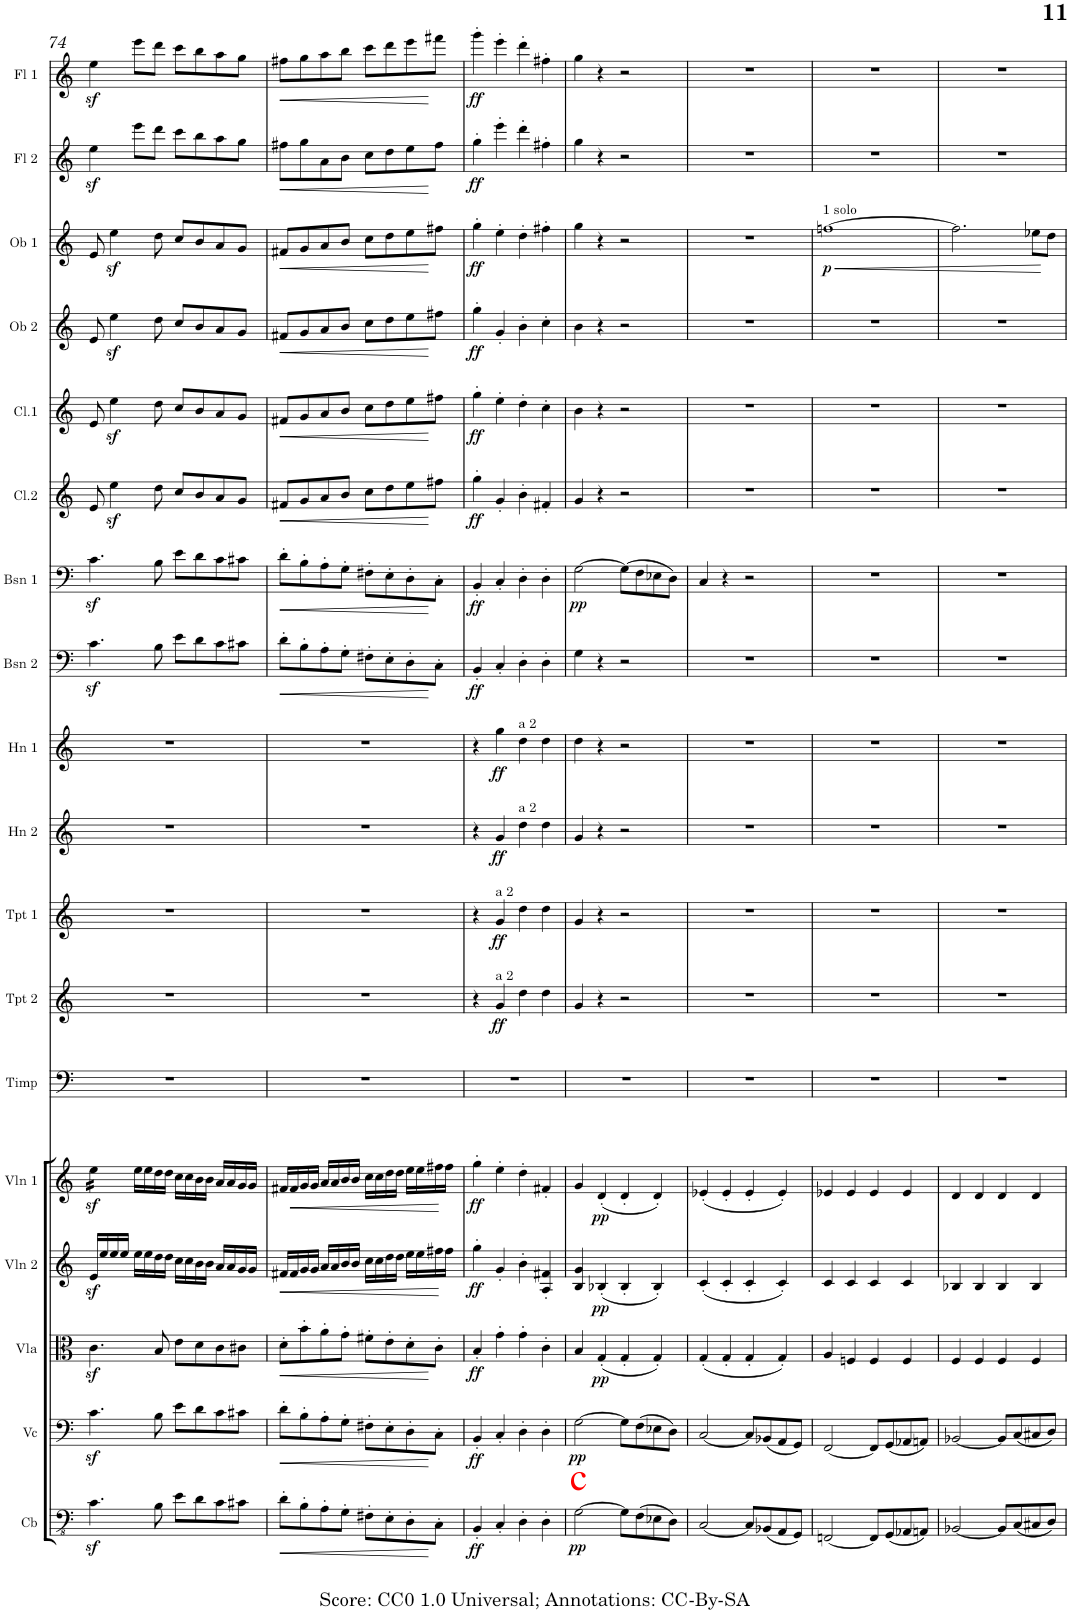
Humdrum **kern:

**kern	**dynam	**kern	**text	**dynam	**kern	**dynam	**kern	**dynam	**kern	**dynam	**kern	**kern	**dynam	**kern	**dynam	**kern	**dynam	**kern	**dynam	**kern	**dynam	**kern	**dynam	**kern	**dynam	**kern	**dynam	**kern	**dynam	**kern	**dynam	**kern	**dynam	**kern	**dynam
*part18	*part18	*part17	*part17	*part17	*part16	*part16	*part15	*part15	*part14	*part14	*part13	*part12	*part12	*part11	*part11	*part10	*part10	*part9	*part9	*part8	*part8	*part7	*part7	*part6	*part6	*part5	*part5	*part4	*part4	*part3	*part3	*part2	*part2	*part1	*part1
*staff18	*staff18	*staff17	*staff17	*staff17	*staff16	*staff16	*staff15	*staff15	*staff14	*staff14	*staff13	*staff12	*staff12	*staff11	*staff11	*staff10	*staff10	*staff9	*staff9	*staff8	*staff8	*staff7	*staff7	*staff6	*staff6	*staff5	*staff5	*staff4	*staff4	*staff3	*staff3	*staff2	*staff2	*staff1	*staff1
*I"Contrabass	*	*I"Violoncello	*	*	*I"Viola	*	*I"Violin 2	*	*I"Violin 1	*	*I"Timpani	*I"C Trumpet 2	*	*I"C Trumpet 1	*	*I"C Horn 2	*	*I"C Horn 1	*	*I"Bassoon 2	*	*I"Bassoon 1	*	*I"C Clarinet 2	*	*I"C Clarinet 1	*	*I"Oboe 2	*	*I"Oboe 1	*	*I"Flute 2	*	*I"Flute 1	*
*I'Cb	*	*I'Vc	*	*	*I'Vla	*	*I'Vln 2	*	*I'Vln 1	*	*I'Timp	*I'Tpt 2	*	*I'Tpt 1	*	*I'Hn 2	*	*I'Hn 1	*	*I'Bsn 2	*	*I'Bsn 1	*	*I'Cl.2	*	*I'Cl.1	*	*I'Ob 2	*	*I'Ob 1	*	*I'Fl 2	*	*I'Fl 1	*
!!LO:PB:g=z
*clefFv4	*	*clefF4	*	*	*clefC3	*	*clefG2	*	*clefG2	*	*clefF4	*clefG2	*	*clefG2	*	*clefG2	*	*clefG2	*	*clefF4	*	*clefF4	*	*clefG2	*	*clefG2	*	*clefG2	*	*clefG2	*	*clefG2	*	*clefG2	*
*	*	*	*	*	*	*	*	*	*	*	*	*	*	*	*	*Trd7c12	*	*Trd7c12	*	*	*	*	*	*Trd1c2	*	*Trd1c2	*	*	*	*	*	*	*	*	*
*k[]	*	*k[]	*	*	*k[]	*	*k[]	*	*k[]	*	*k[]	*k[]	*	*k[]	*	*k[]	*	*k[]	*	*k[]	*	*k[]	*	*k[]	*	*k[]	*	*k[]	*	*k[]	*	*k[]	*	*k[]	*
*M2/2	*	*M2/2	*	*	*M2/2	*	*M2/2	*	*M2/2	*	*M2/2	*M2/2	*	*M2/2	*	*M2/2	*	*M2/2	*	*M2/2	*	*M2/2	*	*M2/2	*	*M2/2	*	*M2/2	*	*M2/2	*	*M2/2	*	*M2/2	*
*met(c|)	*	*met(c|)	*	*	*met(c|)	*	*met(c|)	*	*met(c|)	*	*met(c|)	*met(c|)	*	*met(c|)	*	*met(c|)	*	*met(c|)	*	*met(c|)	*	*met(c|)	*	*met(c|)	*	*met(c|)	*	*met(c|)	*	*met(c|)	*	*met(c|)	*	*met(c|)	*
=74	=74	=74	=74	=74	=74	=74	=74	=74	=74	=74	=74	=74	=74	=74	=74	=74	=74	=74	=74	=74	=74	=74	=74	=74	=74	=74	=74	=74	=74	=74	=74	=74	=74	=74	=74
*	*	*	*	*	*	*	*	*	*tremolo	*	*	*	*	*	*	*	*	*	*	*	*	*	*	*	*	*	*	*	*	*	*	*	*	*	*
4.Cz<\	.	4.cz<\	.	.	4.cz<\	.	16ez</LL	.	16eez<\LL	.	1r	1r	.	1r	.	1r	.	1r	.	4.cz<\	.	4.cz<\	.	8e/	.	8e/	.	8e/	.	8e/	.	4eez<\	.	4eez<\	.
.	.	.	.	.	.	.	16ee/	.	16eez<\	.	.	.	.	.	.	.	.	.	.	.	.	.	.	.	.	.	.	.	.	.	.	.	.	.	.
.	.	.	.	.	.	.	16ee/	.	16eez<\	.	.	.	.	.	.	.	.	.	.	.	.	.	.	4eez<\	.	4eez<\	.	4eez<\	.	4eez<\	.	.	.	.	.
.	.	.	.	.	.	.	16ee/JJ	.	16eez<\JJ	.	.	.	.	.	.	.	.	.	.	.	.	.	.	.	.	.	.	.	.	.	.	.	.	.	.
*	*	*	*	*	*	*	*	*	*Xtremolo	*	*	*	*	*	*	*	*	*	*	*	*	*	*	*	*	*	*	*	*	*	*	*	*	*	*
.	.	.	.	.	.	.	16ee\LL	.	16ee\LL	.	.	.	.	.	.	.	.	.	.	.	.	.	.	.	.	.	.	.	.	.	.	8eee\L	.	8eee\L	.
.	.	.	.	.	.	.	16ee\	.	16ee\	.	.	.	.	.	.	.	.	.	.	.	.	.	.	.	.	.	.	.	.	.	.	.	.	.	.
8BB\	.	8B\	.	.	8B/	.	16dd\	.	16dd\	.	.	.	.	.	.	.	.	.	.	8B\	.	8B\	.	8dd\	.	8dd\	.	8dd\	.	8dd\	.	8ddd\J	.	8ddd\J	.
.	.	.	.	.	.	.	16dd\JJ	.	16dd\JJ	.	.	.	.	.	.	.	.	.	.	.	.	.	.	.	.	.	.	.	.	.	.	.	.	.	.
8E\L	.	8e\L	.	.	8e\L	.	16cc\LL	.	16cc\LL	.	.	.	.	.	.	.	.	.	.	8e\L	.	8e\L	.	8cc/L	.	8cc/L	.	8cc/L	.	8cc/L	.	8ccc\L	.	8ccc\L	.
.	.	.	.	.	.	.	16cc\	.	16cc\	.	.	.	.	.	.	.	.	.	.	.	.	.	.	.	.	.	.	.	.	.	.	.	.	.	.
8D\	.	8d\	.	.	8d\	.	16b\	.	16b\	.	.	.	.	.	.	.	.	.	.	8d\	.	8d\	.	8b/	.	8b/	.	8b/	.	8b/	.	8bb\	.	8bb\	.
.	.	.	.	.	.	.	16b\JJ	.	16b\JJ	.	.	.	.	.	.	.	.	.	.	.	.	.	.	.	.	.	.	.	.	.	.	.	.	.	.
8C\	.	8c\	.	.	8c\	.	16a/LL	.	16a/LL	.	.	.	.	.	.	.	.	.	.	8c\	.	8c\	.	8a/	.	8a/	.	8a/	.	8a/	.	8aa\	.	8aa\	.
.	.	.	.	.	.	.	16a/	.	16a/	.	.	.	.	.	.	.	.	.	.	.	.	.	.	.	.	.	.	.	.	.	.	.	.	.	.
8C#X\J	.	8c#X\J	.	.	8c#X\J	.	16g/	.	16g/	.	.	.	.	.	.	.	.	.	.	8c#X\J	.	8c#X\J	.	8g/J	.	8g/J	.	8g/J	.	8g/J	.	8gg\J	.	8gg\J	.
.	.	.	.	.	.	.	16g/JJ	.	16g/JJ	.	.	.	.	.	.	.	.	.	.	.	.	.	.	.	.	.	.	.	.	.	.	.	.	.	.
=75	=75	=75	=75	=75	=75	=75	=75	=75	=75	=75	=75	=75	=75	=75	=75	=75	=75	=75	=75	=75	=75	=75	=75	=75	=75	=75	=75	=75	=75	=75	=75	=75	=75	=75	=75
!	!LO:HP:b	!	!	!LO:HP:b	!	!LO:HP:b	!	!LO:HP:b	!	!	!	!	!	!	!	!	!	!	!	!	!LO:HP:b	!	!LO:HP:b	!	!LO:HP:b	!	!LO:HP:b	!	!LO:HP:b	!	!LO:HP:b	!	!LO:HP:b	!	!LO:HP:b
8D'\L	<	8d'\L	.	<	8d'\L	<	16f#X/LL	<	16f#X/LL	.	1r	1r	.	1r	.	1r	.	1r	.	8d'\L	<	8d'\L	<	8f#X/L	<	8f#X/L	<	8f#X/L	<	8f#X/L	<	8ff#X\L	<	8ff#X\L	<
!	!	!	!	!	!	!	!	!	!	!LO:HP:b	!	!	!	!	!	!	!	!	!	!	!	!	!	!	!	!	!	!	!	!	!	!	!	!	!
.	.	.	.	.	.	.	16f#/	.	16f#/	<	.	.	.	.	.	.	.	.	.	.	.	.	.	.	.	.	.	.	.	.	.	.	.	.	.
8BB'\	.	8B'\	.	.	8b'\	.	16g/	.	16g/	.	.	.	.	.	.	.	.	.	.	8B'\	.	8B'\	.	8g/	.	8g/	.	8g/	.	8g/	.	8gg\	.	8gg\	.
.	.	.	.	.	.	.	16g/JJ	.	16g/JJ	.	.	.	.	.	.	.	.	.	.	.	.	.	.	.	.	.	.	.	.	.	.	.	.	.	.
8AA'\	.	8A'\	.	.	8a'\	.	16a/LL	.	16a/LL	.	.	.	.	.	.	.	.	.	.	8A'\	.	8A'\	.	8a/	.	8a/	.	8a/	.	8a/	.	8a\	.	8aa\	.
.	.	.	.	.	.	.	16a/	.	16a/	.	.	.	.	.	.	.	.	.	.	.	.	.	.	.	.	.	.	.	.	.	.	.	.	.	.
8GG'\J	.	8G'\J	.	.	8g'\J	.	16b/	.	16b/	.	.	.	.	.	.	.	.	.	.	8G'\J	.	8G'\J	.	8b/J	.	8b/J	.	8b/J	.	8b/J	.	8b\J	.	8bb\J	.
.	.	.	.	.	.	.	16b/JJ	.	16b/JJ	.	.	.	.	.	.	.	.	.	.	.	.	.	.	.	.	.	.	.	.	.	.	.	.	.	.
8FF#X'\L	.	8F#X'\L	.	.	8f#X'\L	.	16cc\LL	.	16cc\LL	.	.	.	.	.	.	.	.	.	.	8F#X'\L	.	8F#X'\L	.	8cc\L	.	8cc\L	.	8cc\L	.	8cc\L	.	8cc\L	.	8ccc\L	.
.	.	.	.	.	.	.	16cc\	.	16cc\	.	.	.	.	.	.	.	.	.	.	.	.	.	.	.	.	.	.	.	.	.	.	.	.	.	.
8EE'\	.	8E'\	.	.	8e'\	.	16dd\	.	16dd\	.	.	.	.	.	.	.	.	.	.	8E'\	.	8E'\	.	8dd\	.	8dd\	.	8dd\	.	8dd\	.	8dd\	.	8ddd\	.
.	.	.	.	.	.	.	16dd\JJ	.	16dd\JJ	.	.	.	.	.	.	.	.	.	.	.	.	.	.	.	.	.	.	.	.	.	.	.	.	.	.
8DD'\	.	8D'\	.	.	8d'\	.	16ee\LL	.	16ee\LL	.	.	.	.	.	.	.	.	.	.	8D'\	.	8D'\	.	8ee\	.	8ee\	.	8ee\	.	8ee\	.	8ee\	.	8eee\	.
.	.	.	.	.	.	.	16ee\	.	16ee\	.	.	.	.	.	.	.	.	.	.	.	.	.	.	.	.	.	.	.	.	.	.	.	.	.	.
8CC'\J	[	8C'\J	.	[	8c'\J	[	16ff#X\	.	16ff#X\	.	.	.	.	.	.	.	.	.	.	8C'\J	[	8C'\J	[	8ff#X\J	[	8ff#X\J	[	8ff#X\J	[	8ff#X\J	[	8ff#\J	[	8fff#X\J	[
.	.	.	.	.	.	.	16ff#\JJ	[	16ff#\JJ	[	.	.	.	.	.	.	.	.	.	.	.	.	.	.	.	.	.	.	.	.	.	.	.	.	.
=76	=76	=76	=76	=76	=76	=76	=76	=76	=76	=76	=76	=76	=76	=76	=76	=76	=76	=76	=76	=76	=76	=76	=76	=76	=76	=76	=76	=76	=76	=76	=76	=76	=76	=76	=76
!	!LO:DY:b	!	!	!LO:DY:b	!	!LO:DY:b	!	!LO:DY:b	!	!LO:DY:b	!	!	!	!	!	!	!	!	!	!	!LO:DY:b	!	!LO:DY:b	!	!LO:DY:b	!	!LO:DY:b	!	!LO:DY:b	!	!LO:DY:b	!	!LO:DY:b	!	!LO:DY:b
4BBB'/	ff	4BB'/	.	ff	4B'/	ff	4gg'\	ff	4gg'\	ff	1r	4r	.	4r	.	4r	.	4r	.	4BB'/	ff	4BB'/	ff	4gg'\	ff	4gg'\	ff	4gg'\	ff	4gg'\	ff	4gg'\	ff	4ggg'\	ff
!	!	!	!	!	!	!	!	!	!	!	!	!	!	!LO:TX:a:t=a 2	!	!	!	!	!	!	!	!	!	!	!	!	!	!	!	!	!	!	!	!	!
!	!	!	!	!	!	!	!	!	!	!	!	!LO:TX:a:t=a 2	!	!	!	!	!	!	!	!	!	!	!	!	!	!	!	!	!	!	!	!	!	!	!
!	!	!	!	!	!	!	!	!	!	!	!	!	!LO:DY:b	!	!LO:DY:b	!	!LO:DY:b	!	!LO:DY:b	!	!	!	!	!	!	!	!	!	!	!	!	!	!	!	!
4CC'/	.	4C'/	.	.	4g'\	.	4g'/	.	4ee'\	.	.	4g/	ff	4g/	ff	4g/	ff	4gg\	ff	4C'/	.	4C'/	.	4g'/	.	4ee'\	.	4g'/	.	4ee'\	.	4eee'\	.	4eee'\	.
!	!	!	!	!	!	!	!	!	!	!	!	!	!	!	!	!	!	!LO:TX:a:t=a 2	!	!	!	!	!	!	!	!	!	!	!	!	!	!	!	!	!
!	!	!	!	!	!	!	!	!	!	!	!	!	!	!	!	!LO:TX:a:t=a 2	!	!	!	!	!	!	!	!	!	!	!	!	!	!	!	!	!	!	!
4DD'\	.	4D'\	.	.	4g'\	.	4b'\	.	4dd'\	.	.	4dd\	.	4dd\	.	4dd\	.	4dd\	.	4D'\	.	4D'\	.	4b'\	.	4dd'\	.	4b'\	.	4dd'\	.	4ddd'\	.	4ddd'\	.
4DD'\	.	4D'\	.	.	4c'\	.	4A/' 4f#X/'	.	4f#X'/	.	.	4dd\	.	4dd\	.	4dd\	.	4dd\	.	4D'\	.	4D'\	.	4f#X'/	.	4cc'\	.	4cc'\	.	4ff#X'\	.	4ff#X'\	.	4ff#X'\	.
=77	=77	=77	=77	=77	=77	=77	=77	=77	=77	=77	=77	=77	=77	=77	=77	=77	=77	=77	=77	=77	=77	=77	=77	=77	=77	=77	=77	=77	=77	=77	=77	=77	=77	=77	=77
!	!LO:DY:b	!	!LO:LY:b:color=#FF0000	!LO:DY:b	!	!	!	!	!	!	!	!	!	!	!	!	!	!	!	!	!	!	!LO:DY:b	!	!	!	!	!	!	!	!	!	!	!	!
[2GG\	pp	[2G\	c	pp	4B/	.	4B/ 4g/	.	4g/	.	1r	4g/	.	4g/	.	4g/	.	4dd\	.	4G\	.	[2G\	pp	4g/	.	4b\	.	4b\	.	4gg\	.	4gg\	.	4gg\	.
!	!	!	!	!	!	!LO:DY:b	!	!LO:DY:b	!	!LO:DY:b	!	!	!	!	!	!	!	!	!	!	!	!	!	!	!	!	!	!	!	!	!	!	!	!	!
.	.	.	.	.	(4G'/	pp	(4B-X'/	pp	(4d'/	pp	.	4r	.	4r	.	4r	.	4r	.	4r	.	.	.	4r	.	4r	.	4r	.	4r	.	4r	.	4r	.
8GG\L]	.	8G\L]	.	.	4G'/	.	4B-'/	.	4d'/	.	.	2r	.	2r	.	2r	.	2r	.	2r	.	(8G\L]	.	2r	.	2r	.	2r	.	2r	.	2r	.	2r	.
(8FF\	.	(8F\	.	.	.	.	.	.	.	.	.	.	.	.	.	.	.	.	.	.	.	8F\	.	.	.	.	.	.	.	.	.	.	.	.	.
8EE-X\	.	8E-X\	.	.	4G'/)	.	4B-'/)	.	4d'/)	.	.	.	.	.	.	.	.	.	.	.	.	8E-X\	.	.	.	.	.	.	.	.	.	.	.	.	.
8DD\J)	.	8D\J)	.	.	.	.	.	.	.	.	.	.	.	.	.	.	.	.	.	.	.	8D\J)	.	.	.	.	.	.	.	.	.	.	.	.	.
=78	=78	=78	=78	=78	=78	=78	=78	=78	=78	=78	=78	=78	=78	=78	=78	=78	=78	=78	=78	=78	=78	=78	=78	=78	=78	=78	=78	=78	=78	=78	=78	=78	=78	=78	=78
[2CC/	.	[2C/	.	.	(4G'/	.	(4c'/	.	(4e-X'/	.	1r	1r	.	1r	.	1r	.	1r	.	1r	.	4C/	.	1r	.	1r	.	1r	.	1r	.	1r	.	1r	.
.	.	.	.	.	4G'/	.	4c'/	.	4e-'/	.	.	.	.	.	.	.	.	.	.	.	.	4r	.	.	.	.	.	.	.	.	.	.	.	.	.
8CC/L]	.	8C/L]	.	.	4G'/	.	4c'/	.	4e-'/	.	.	.	.	.	.	.	.	.	.	.	.	2r	.	.	.	.	.	.	.	.	.	.	.	.	.
(8BBB-X/	.	(8BB-X/	.	.	.	.	.	.	.	.	.	.	.	.	.	.	.	.	.	.	.	.	.	.	.	.	.	.	.	.	.	.	.	.	.
8AAA/	.	8AA/	.	.	4G'/)	.	4c'/)	.	4e-'/)	.	.	.	.	.	.	.	.	.	.	.	.	.	.	.	.	.	.	.	.	.	.	.	.	.	.
8GGG/J)	.	8GG/J)	.	.	.	.	.	.	.	.	.	.	.	.	.	.	.	.	.	.	.	.	.	.	.	.	.	.	.	.	.	.	.	.	.
=79	=79	=79	=79	=79	=79	=79	=79	=79	=79	=79	=79	=79	=79	=79	=79	=79	=79	=79	=79	=79	=79	=79	=79	=79	=79	=79	=79	=79	=79	=79	=79	=79	=79	=79	=79
!	!	!	!	!	!	!	!	!	!	!	!	!	!	!	!	!	!	!	!	!	!	!	!	!	!	!	!	!	!	!LO:TX:a:t=1 solo	!	!	!	!	!
!	!	!	!	!	!	!	!	!	!	!	!	!	!	!	!	!	!	!	!	!	!	!	!	!	!	!	!	!	!	!	!LO:HP:b	!	!	!	!
!	!	!	!	!	!	!	!	!	!	!	!	!	!	!	!	!	!	!	!	!	!	!	!	!	!	!	!	!	!	!	!LO:DY:n=1:b	!	!	!	!
[2FFFn/	.	[2FF/	.	.	4A/	.	4c/	.	4e-X/	.	1r	1r	.	1r	.	1r	.	1r	.	1r	.	1r	.	1r	.	1r	.	1r	.	[1ffn	< p	1r	.	1r	.
.	.	.	.	.	4Fn/	.	4c/	.	4e-/	.	.	.	.	.	.	.	.	.	.	.	.	.	.	.	.	.	.	.	.	.	.	.	.	.	.
8FFF/L]	.	8FF/L]	.	.	4F/	.	4c/	.	4e-/	.	.	.	.	.	.	.	.	.	.	.	.	.	.	.	.	.	.	.	.	.	.	.	.	.	.
(8GGG/	.	(8GG/	.	.	.	.	.	.	.	.	.	.	.	.	.	.	.	.	.	.	.	.	.	.	.	.	.	.	.	.	.	.	.	.	.
8AAA-X/	.	8AA-X/	.	.	4F/	.	4c/	.	4e-/	.	.	.	.	.	.	.	.	.	.	.	.	.	.	.	.	.	.	.	.	.	.	.	.	.	.
8AAAn/J)	.	8AAn/J)	.	.	.	.	.	.	.	.	.	.	.	.	.	.	.	.	.	.	.	.	.	.	.	.	.	.	.	.	.	.	.	.	.
=80	=80	=80	=80	=80	=80	=80	=80	=80	=80	=80	=80	=80	=80	=80	=80	=80	=80	=80	=80	=80	=80	=80	=80	=80	=80	=80	=80	=80	=80	=80	=80	=80	=80	=80	=80
[2BBB-X/	.	[2BB-X/	.	.	4F/	.	4B-X/	.	4d/	.	1r	1r	.	1r	.	1r	.	1r	.	1r	.	1r	.	1r	.	1r	.	1r	.	2.ff\]	.	1r	.	1r	.
.	.	.	.	.	4F/	.	4B-/	.	4d/	.	.	.	.	.	.	.	.	.	.	.	.	.	.	.	.	.	.	.	.	.	.	.	.	.	.
8BBB-/L]	.	8BB-/L]	.	.	4F/	.	4B-/	.	4d/	.	.	.	.	.	.	.	.	.	.	.	.	.	.	.	.	.	.	.	.	.	.	.	.	.	.
(8CC/	.	(8C/	.	.	.	.	.	.	.	.	.	.	.	.	.	.	.	.	.	.	.	.	.	.	.	.	.	.	.	.	.	.	.	.	.
8CC#X/	.	8C#X/	.	.	4F/	.	4B-/	.	4d/	.	.	.	.	.	.	.	.	.	.	.	.	.	.	.	.	.	.	.	.	8ee-X\L	.	.	.	.	.
8DD/J)	.	8D/J)	.	.	.	.	.	.	.	.	.	.	.	.	.	.	.	.	.	.	.	.	.	.	.	.	.	.	.	8dd\J	[	.	.	.	.
=	=	=	=	=	=	=	=	=	=	=	=	=	=	=	=	=	=	=	=	=	=	=	=	=	=	=	=	=	=	=	=	=	=	=	=
*-	*-	*-	*-	*-	*-	*-	*-	*-	*-	*-	*-	*-	*-	*-	*-	*-	*-	*-	*-	*-	*-	*-	*-	*-	*-	*-	*-	*-	*-	*-	*-	*-	*-	*-	*-
